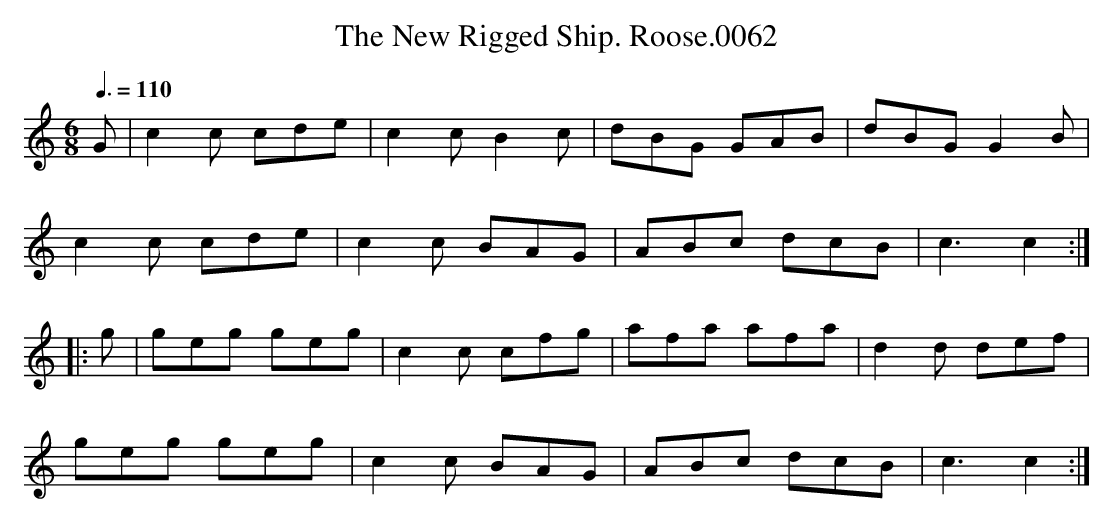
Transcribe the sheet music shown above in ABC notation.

X:1
T:New Rigged Ship. Roose.0062, The
M:6/8
L:1/8
Q:3/8=110
K:C
G | c2c cde | c2c B2c | dBG GAB | dBG G2B |
c2c cde | c2c BAG | ABc dcB | c3 c2 :|
|: g | geg geg | c2c cfg | afa afa | d2d def |
geg geg | c2c BAG | ABc dcB | c3 c2 :|
